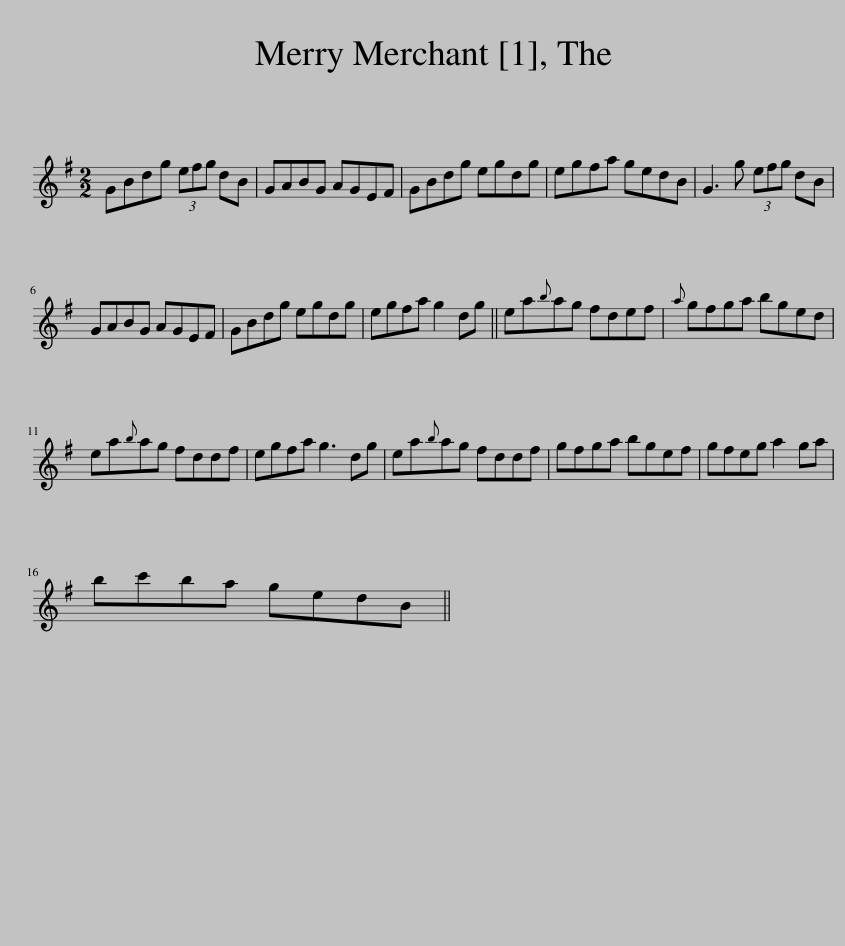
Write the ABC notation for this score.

X:1
L:1/8
M:2/2
I:linebreak $
K:G
V:1 treble
V:1
 GBdg (3efg dB | GABG AGEF | GBdg egdg | egfa gedB | G3 g (3efg dB |$ %5
 GABG AGEF | GBdg egdg | egfa g2 dg || ea{b}ag fdef |{a} gfga bged |$ %10
 ea{b}ag fddf | egfa g3 dg | ea{b}ag fddf | gfga bgef | gfeg a2 ga |$ %15
 bc'ba gedB || %16
